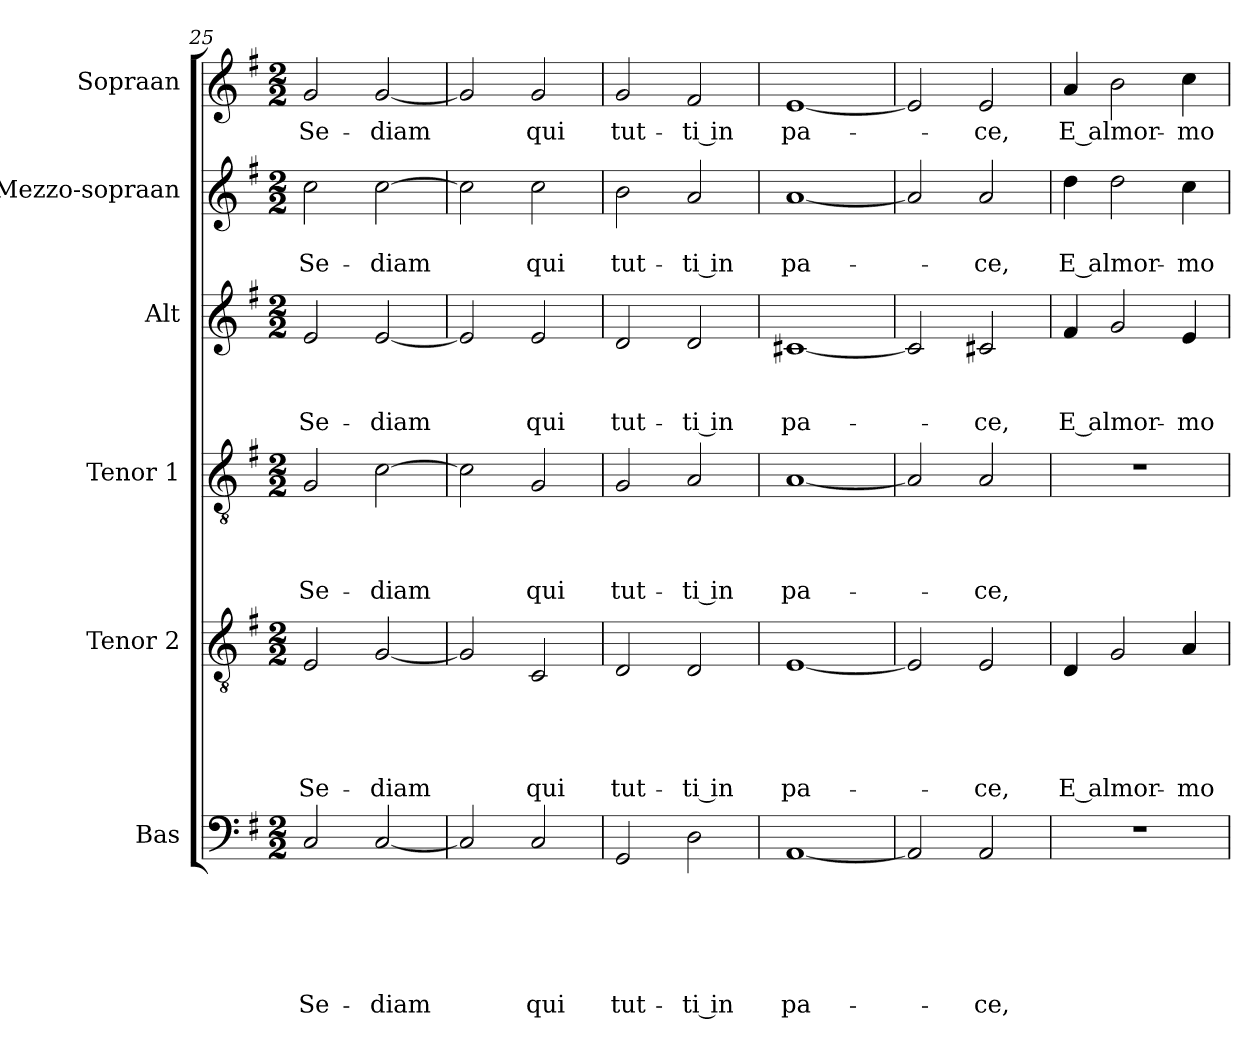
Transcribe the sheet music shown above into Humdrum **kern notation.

**kern	**text	**text	**text	**text	**text	**text	**kern	**text	**text	**text	**text	**text	**kern	**text	**text	**text	**text	**kern	**text	**text	**text	**kern	**text	**text	**kern	**text
*part6	*part6	*part6	*part6	*part6	*part6	*part6	*part5	*part5	*part5	*part5	*part5	*part5	*part4	*part4	*part4	*part4	*part4	*part3	*part3	*part3	*part3	*part2	*part2	*part2	*part1	*part1
*staff6	*staff6	*staff6	*staff6	*staff6	*staff6	*staff6	*staff5	*staff5	*staff5	*staff5	*staff5	*staff5	*staff4	*staff4	*staff4	*staff4	*staff4	*staff3	*staff3	*staff3	*staff3	*staff2	*staff2	*staff2	*staff1	*staff1
*I"Bas	*	*	*	*	*	*	*I"Tenor 2	*	*	*	*	*	*I"Tenor 1	*	*	*	*	*I"Alt	*	*	*	*I"Mezzo-sopraan	*	*	*I"Sopraan	*
*I'B.	*	*	*	*	*	*	*I'T 2	*	*	*	*	*	*I'T 1	*	*	*	*	*I'A.	*	*	*	*I'Mzs.	*	*	*I'S.	*
*clefF4	*	*	*	*	*	*	*clefGv2	*	*	*	*	*	*clefGv2	*	*	*	*	*clefG2	*	*	*	*clefG2	*	*	*clefG2	*
*k[f#]	*	*	*	*	*	*	*k[f#]	*	*	*	*	*	*k[f#]	*	*	*	*	*k[f#]	*	*	*	*k[f#]	*	*	*k[f#]	*
*G:	*	*	*	*	*	*	*G:	*	*	*	*	*	*G:	*	*	*	*	*G:	*	*	*	*G:	*	*	*G:	*
*M2/2	*	*	*	*	*	*	*M2/2	*	*	*	*	*	*M2/2	*	*	*	*	*M2/2	*	*	*	*M2/2	*	*	*M2/2	*
=25	=25	=25	=25	=25	=25	=25	=25	=25	=25	=25	=25	=25	=25	=25	=25	=25	=25	=25	=25	=25	=25	=25	=25	=25	=25	=25
!	!	!	!	!	!	!LO:LY:b	!	!	!	!	!	!LO:LY:b	!	!	!	!	!LO:LY:b	!	!	!	!LO:LY:b	!	!	!LO:LY:b	!	!LO:LY:b
2C/	.	.	.	.	.	Se-	2E/	.	.	.	.	Se-	2G/	.	.	.	Se-	2e/	.	.	Se-	2cc\	.	Se-	2g/	Se-
!	!	!	!	!	!	!LO:LY:b	!	!	!	!	!	!LO:LY:b	!	!	!	!	!LO:LY:b	!	!	!	!LO:LY:b	!	!	!LO:LY:b	!	!LO:LY:b
[<2C/	.	.	.	.	.	-diam	[<2G/	.	.	.	.	-diam	[>2c\	.	.	.	-diam	[<2e/	.	.	-diam	[>2cc\	.	-diam	[<2g/	-diam
=26	=26	=26	=26	=26	=26	=26	=26	=26	=26	=26	=26	=26	=26	=26	=26	=26	=26	=26	=26	=26	=26	=26	=26	=26	=26	=26
2C/]	.	.	.	.	.	.	2G/]	.	.	.	.	.	2c\]	.	.	.	.	2e/]	.	.	.	2cc\]	.	.	2g/]	.
!	!	!	!	!	!	!LO:LY:b	!	!	!	!	!	!LO:LY:b	!	!	!	!	!LO:LY:b	!	!	!	!LO:LY:b	!	!	!LO:LY:b	!	!LO:LY:b
2C/	.	.	.	.	.	qui	2C/	.	.	.	.	qui	2G/	.	.	.	qui	2e/	.	.	qui	2cc\	.	qui	2g/	qui
=27	=27	=27	=27	=27	=27	=27	=27	=27	=27	=27	=27	=27	=27	=27	=27	=27	=27	=27	=27	=27	=27	=27	=27	=27	=27	=27
!	!	!	!	!	!	!LO:LY:b	!	!	!	!	!	!LO:LY:b	!	!	!	!	!LO:LY:b	!	!	!	!LO:LY:b	!	!	!LO:LY:b	!	!LO:LY:b
2GG/	.	.	.	.	.	tut-	2D/	.	.	.	.	tut-	2G/	.	.	.	tut-	2d/	.	.	tut-	2b\	.	tut-	2g/	tut-
!	!	!	!	!	!	!LO:LY:b	!	!	!	!	!	!LO:LY:b	!	!	!	!	!LO:LY:b	!	!	!	!LO:LY:b	!	!	!LO:LY:b	!	!LO:LY:b
2D\	.	.	.	.	.	-ti in	2D/	.	.	.	.	-ti in	2A/	.	.	.	-ti in	2d/	.	.	-ti in	2a/	.	-ti in	2f#/	-ti in
!!LO:LB:g=z
=28	=28	=28	=28	=28	=28	=28	=28	=28	=28	=28	=28	=28	=28	=28	=28	=28	=28	=28	=28	=28	=28	=28	=28	=28	=28	=28
!	!	!	!	!	!	!LO:LY:b	!	!	!	!	!	!LO:LY:b	!	!	!	!	!LO:LY:b	!	!	!	!LO:LY:b	!	!	!LO:LY:b	!	!LO:LY:b
[<1AA	.	.	.	.	.	pa-	[<1E	.	.	.	.	pa-	[<1A	.	.	.	pa-	[<1c#X	.	.	pa-	[<1a	.	pa-	[<1e	pa-
=29	=29	=29	=29	=29	=29	=29	=29	=29	=29	=29	=29	=29	=29	=29	=29	=29	=29	=29	=29	=29	=29	=29	=29	=29	=29	=29
2AA/]	.	.	.	.	.	.	2E/]	.	.	.	.	.	2A/]	.	.	.	.	2c#/]	.	.	.	2a/]	.	.	2e/]	.
!	!	!	!	!	!	!LO:LY:b	!	!	!	!	!	!LO:LY:b	!	!	!	!	!LO:LY:b	!	!	!	!LO:LY:b	!	!	!LO:LY:b	!	!LO:LY:b
2AA/	.	.	.	.	.	-ce,	2E/	.	.	.	.	-ce,	2A/	.	.	.	-ce,	2c#X/	.	.	-ce,	2a/	.	-ce,	2e/	-ce,
=30	=30	=30	=30	=30	=30	=30	=30	=30	=30	=30	=30	=30	=30	=30	=30	=30	=30	=30	=30	=30	=30	=30	=30	=30	=30	=30
!	!	!	!	!	!	!	!	!	!	!	!	!LO:LY:b	!	!	!	!	!	!	!	!	!LO:LY:b	!	!	!LO:LY:b	!	!LO:LY:b
1r	.	.	.	.	.	.	4D/	.	.	.	.	E almor-	1r	.	.	.	.	4f#/	.	.	E almor-	4dd\	.	E almor-	4a/	E almor-
.	.	.	.	.	.	.	2G/	.	.	.	.	.	.	.	.	.	.	2g/	.	.	.	2dd\	.	.	2b\	.
!	!	!	!	!	!	!	!	!	!	!	!	!LO:LY:b	!	!	!	!	!	!	!	!	!LO:LY:b	!	!	!LO:LY:b	!	!LO:LY:b
.	.	.	.	.	.	.	4A/	.	.	.	.	-mo-	.	.	.	.	.	4e/	.	.	-mo-	4cc\	.	-mo-	4cc\	-mo-
=	=	=	=	=	=	=	=	=	=	=	=	=	=	=	=	=	=	=	=	=	=	=	=	=	=	=
*-	*-	*-	*-	*-	*-	*-	*-	*-	*-	*-	*-	*-	*-	*-	*-	*-	*-	*-	*-	*-	*-	*-	*-	*-	*-	*-
